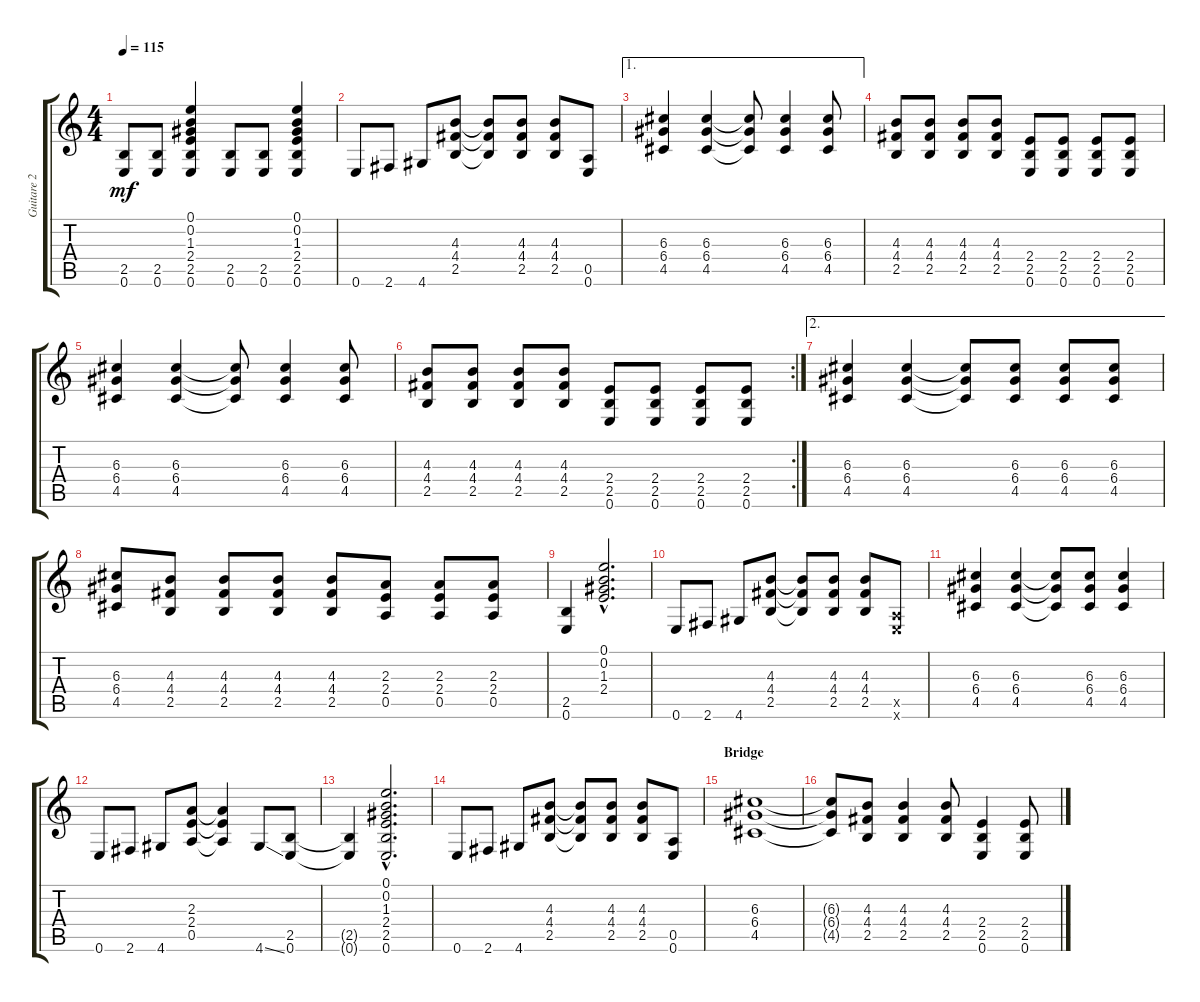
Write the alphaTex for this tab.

\track ("Guitare 2" "Guitare 2") {instrument distortionguitar}
\staff {score tabs}
\tuning (E4 B3 G3 D3 A2 E2) {hide}
\ts (4 4)
\tempo 115
\clef g2
\ks c
(2.5{t} 0.6{t}).8{dy mf} (2.5 0.6).8 (0.1 0.2 1.3 2.4 2.5 0.6).4 (2.5 0.6).8 (2.5 0.6).8 (0.1 0.2 1.3 2.4 2.5 0.6).4 |
0.6.8 2.6.8 4.6.8 (4.3 4.4 2.5).8 (4.3{t} 4.4{t} 2.5{t}).8 (4.3 4.4 2.5).8 (4.3 4.4 2.5).8 (0.5 0.6).8 |
\ae 1
(6.3 6.4 4.5).4 (6.3 6.4 4.5).4 (6.3{t} 6.4{t} 4.5{t}).8 (6.3 6.4 4.5).4 (6.3 6.4 4.5).8 |
(4.3 4.4 2.5).8 (4.3 4.4 2.5).8 (4.3 4.4 2.5).8 (4.3 4.4 2.5).8 (2.4 2.5 0.6).8 (2.4 2.5 0.6).8 (2.4 2.5 0.6).8 (2.4 2.5 0.6).8 |
(6.3 6.4 4.5).4 (6.3 6.4 4.5).4 (6.3{t} 6.4{t} 4.5{t}).8 (6.3 6.4 4.5).4 (6.3 6.4 4.5).8 |
\rc 2
(4.3 4.4 2.5).8 (4.3 4.4 2.5).8 (4.3 4.4 2.5).8 (4.3 4.4 2.5).8 (2.4 2.5 0.6).8 (2.4 2.5 0.6).8 (2.4 2.5 0.6).8 (2.4 2.5 0.6).8 |
\ae 2
(6.3 6.4 4.5).4 (6.3 6.4 4.5).4 (6.3{t} 6.4{t} 4.5{t}).8 (6.3 6.4 4.5).8 (6.3 6.4 4.5).8 (6.3 6.4 4.5).8 |
(6.3 6.4 4.5).8 (4.3 4.4 2.5).8 (4.3 4.4 2.5).8 (4.3 4.4 2.5).8 (4.3 4.4 2.5).8 (2.3 2.4 0.5).8 (2.3 2.4 0.5).8 (2.3 2.4 0.5).8 |
(2.5 0.6).4 (0.1{hac} 0.2{hac} 1.3{hac} 2.4{hac}).2{d} |
0.6.8 2.6.8 4.6.8 (4.3 4.4 2.5).8 (4.3{t} 4.4{t} 2.5{t}).8 (4.3 4.4 2.5).8 (4.3 4.4 2.5).8 (0.5{x} 0.6{x}).8 |
(6.3 6.4 4.5).4 (6.3 6.4 4.5).4 (6.3{t} 6.4{t} 4.5{t}).8 (6.3 6.4 4.5).8 (6.3 6.4 4.5).4 |
0.6.8 2.6.8 4.6.8 (2.3 2.4 0.5).8 (2.3{t} 2.4{t} 0.5{t}).4 4.6{ss}.8 (2.5 0.6).8 |
(2.5{t} 0.6{t}).4 (0.1{hac} 0.2{hac} 1.3{hac} 2.4{hac} 2.5{hac} 0.6{hac}).2{d} |
0.6.8 2.6.8 4.6.8 (4.3 4.4 2.5).8 (4.3{t} 4.4{t} 2.5{t}).8 (4.3 4.4 2.5).8 (4.3 4.4 2.5).8 (0.5 0.6).8 |
\section ("" "Bridge")
(6.3 6.4 4.5).1 |
(6.3{t} 6.4{t} 4.5{t}).8 (4.3 4.4 2.5).8 (4.3 4.4 2.5).4 (4.3 4.4 2.5).8 (2.4 2.5 0.6).4 (2.4 2.5 0.6).8
